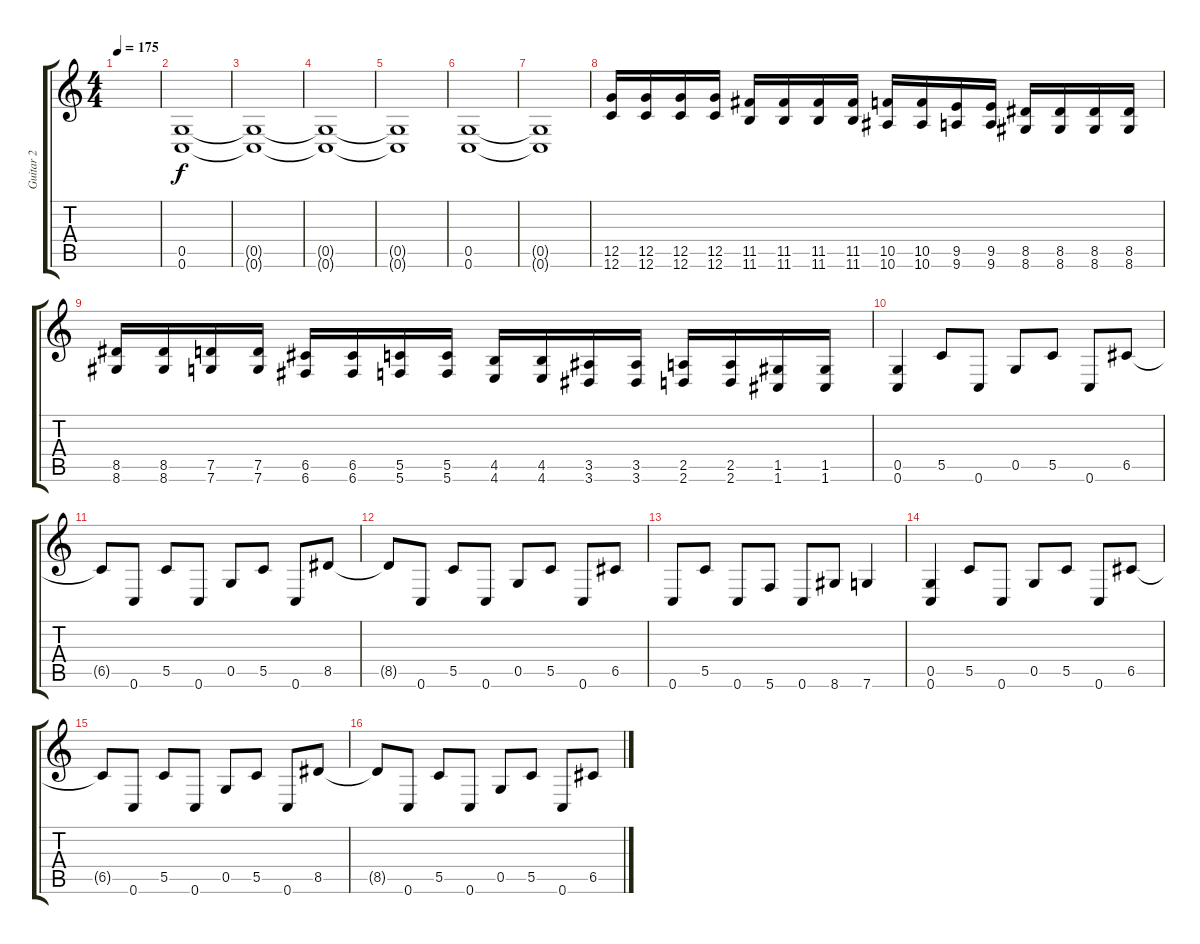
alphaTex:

\track ("Guitar 2" "Guitar 2") {instrument distortionguitar}
\staff {score tabs}
\tuning (D4 A3 F3 C3 G2 C2) {hide}
\ts (4 4)
\tempo 175
\clef g2
\ks c
|
(0.5 0.6).1 |
(0.5{t} 0.6{t}).1 |
(0.5{t} 0.6{t}).1 |
(0.5{t} 0.6{t}).1 |
(0.5 0.6).1 |
(0.5{t} 0.6{t}).1 |
(12.5 12.6).16{instrument guitarfretnoise} (12.5 12.6).16 (12.5 12.6).16 (12.5 12.6).16 (11.5 11.6).16 (11.5 11.6).16 (11.5 11.6).16 (11.5 11.6).16 (10.5 10.6).16 (10.5 10.6).16 (9.5 9.6).16 (9.5 9.6).16 (8.5 8.6).16 (8.5 8.6).16 (8.5 8.6).16 (8.5 8.6).16 |
(8.5 8.6).16 (8.5 8.6).16 (7.5 7.6).16 (7.5 7.6).16 (6.5 6.6).16 (6.5 6.6).16 (5.5 5.6).16 (5.5 5.6).16 (4.5 4.6).16 (4.5 4.6).16 (3.5 3.6).16 (3.5 3.6).16 (2.5 2.6).16 (2.5 2.6).16 (1.5 1.6).16 (1.5 1.6).16 |
(0.5 0.6).4{instrument distortionguitar} 5.5.8 0.6.8 0.5.8 5.5.8 0.6.8 6.5.8 |
6.5{t}.8 0.6.8 5.5.8 0.6.8 0.5.8 5.5.8 0.6.8 8.5.8 |
8.5{t}.8 0.6.8 5.5.8 0.6.8 0.5.8 5.5.8 0.6.8 6.5.8 |
0.6.8 5.5.8 0.6.8 5.6.8 0.6.8 8.6.8 7.6.4 |
(0.5 0.6).4 5.5.8 0.6.8 0.5.8 5.5.8 0.6.8 6.5.8 |
6.5{t}.8 0.6.8 5.5.8 0.6.8 0.5.8 5.5.8 0.6.8 8.5.8 |
8.5{t}.8 0.6.8 5.5.8 0.6.8 0.5.8 5.5.8 0.6.8 6.5.8
